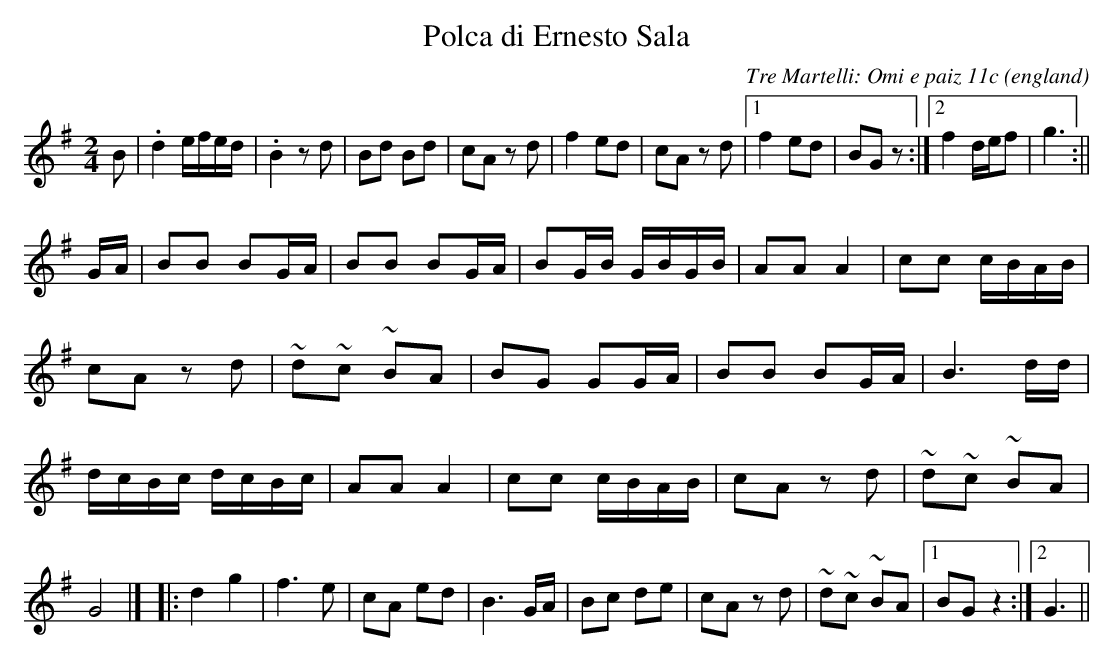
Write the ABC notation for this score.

X:1
T:Polca di Ernesto Sala
O:england
C:Tre Martelli: Omi e paiz 11c
M:2/4
L:1/16
K:G
B2|.d4 efed|.B4 z2d2|B2d2 B2d2|c2A2 z2d2|\
f4 e2d2|c2A2 z2d2|1 f4 e2d2|B2G2 z2:|2 f4 def2|g6:||
GA|B2B2 B2GA|B2B2 B2GA|B2GB GBGB|A2A2 A4|\
c2c2 cBAB|c2A2 z2d2|~d2~c2 ~B2A2|B2G2 G2GA|\
B2B2 B2GA|B6 dd|dcBc dcBc|A2A2A4|\
c2c2 cBAB|c2A2 z2d2|~d2~c2 ~B2A2|G8|]\
|:d4g4|f6e2|c2A2 e2d2|B6 GA|\
B2c2 d2e2|c2A2 z2 d2|~d2~c2 ~B2A2|1 B2G2 z4:|2 G6||
